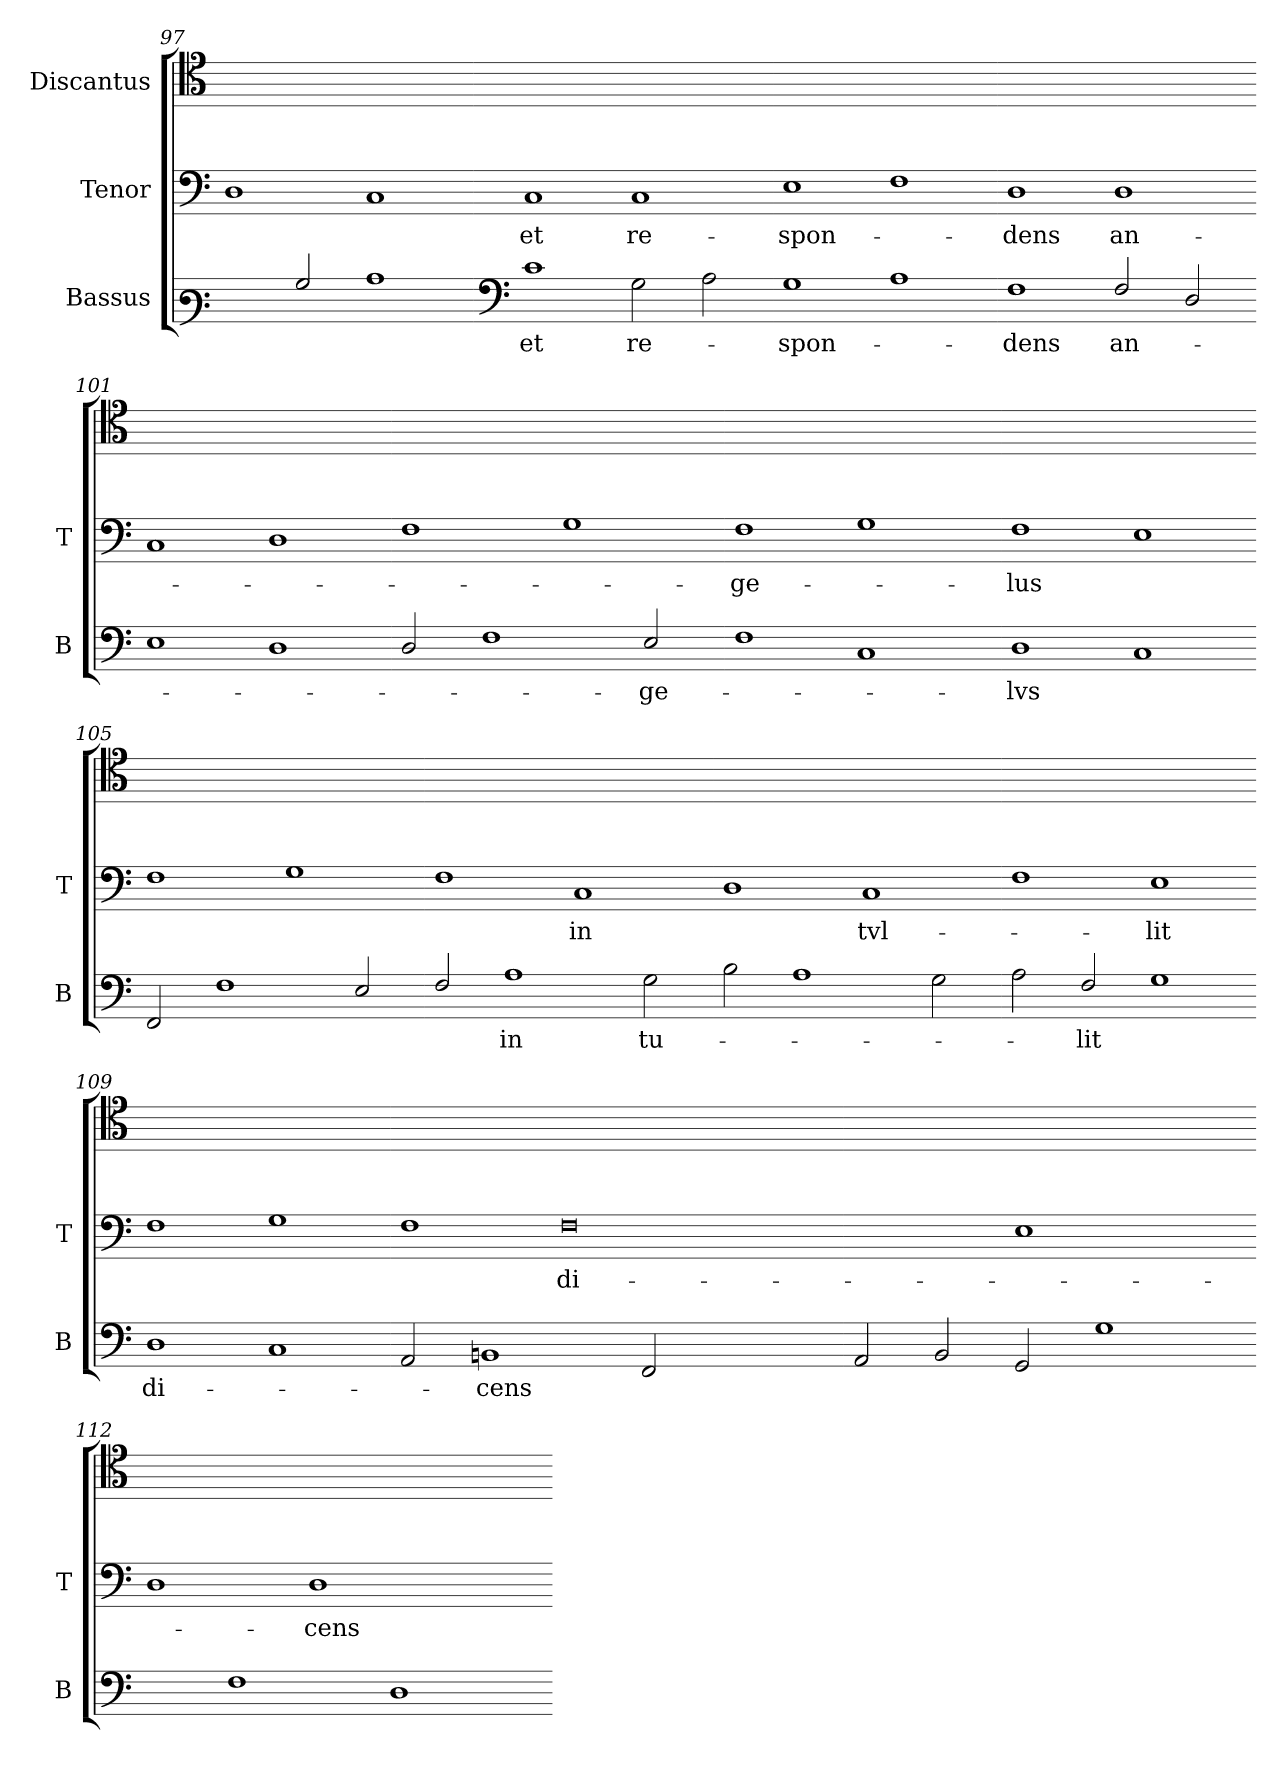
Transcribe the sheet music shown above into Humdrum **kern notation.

**kern	**text	**kern	**text	**kern
*part3	*part3	*part2	*part2	*part1
*staff3	*staff3	*staff2	*staff2	*staff1
*I"Bassus	*	*I"Tenor	*	*I"Discantus
*I'B	*	*I'T	*	*
*clefF3	*	*clefF4	*	*clefC4
*k[]	*	*k[]	*	*k[]
*C:	*	*C:	*	*C:
=97	=97	=97	=97	=97
2ryy	.	1D	.	0ryy
2B/	.	.	.	.
1c	.	1C	.	.
=98-	=98-	=98-	=98-	=98-
*clefF4	*	*	*	*
1c	et	1C	et	0ryy
2G\	re-	1C	re-	.
2A\	.	.	.	.
=99-	=99-	=99-	=99-	=99-
1G	-spon-	1E	-spon-	0ryy
1A	.	1F	.	.
=100-	=100-	=100-	=100-	=100-
1F	-dens	1D	-dens	0ryy
2F/	an-	1D	an-	.
2D/	.	.	.	.
=101-	=101-	=101-	=101-	=101-
1E	.	1C	.	0ryy
1D	.	1D	.	.
=102-	=102-	=102-	=102-	=102-
2D/	.	1F	.	0ryy
1F	.	.	.	.
.	.	1G	.	.
2E/	-ge-	.	.	.
=103-	=103-	=103-	=103-	=103-
1F	.	1F	-ge-	0ryy
1C	.	1G	.	.
=104-	=104-	=104-	=104-	=104-
1D	-lvs	1F	-lus	0ryy
1C	.	1E	.	.
=105-	=105-	=105-	=105-	=105-
2FF/	.	1F	.	0ryy
1F	.	.	.	.
.	.	1G	.	.
2E/	.	.	.	.
=106-	=106-	=106-	=106-	=106-
2F/	.	1F	.	0ryy
1A	in	.	.	.
.	.	1C	in	.
2G\	tu-	.	.	.
=107-	=107-	=107-	=107-	=107-
2B\	.	1D	.	0ryy
1A	.	.	.	.
.	.	1C	tvl-	.
2G\	.	.	.	.
=108-	=108-	=108-	=108-	=108-
2A\	.	1F	.	0ryy
2F/	-lit	.	.	.
1G	.	1E	-lit	.
=109-	=109-	=109-	=109-	=109-
1D	di-	1F	.	0ryy
1C	.	1G	.	.
=110-	=110-	=110-	=110-	=110-
2AA/	.	1F	.	0ryy
1BBn	-cens	.	.	.
.	.	0F	di-	.
2FF/	.	.	.	.
1ryy	.	.	.	1ryy
=111-	=111-	=111-	=111-	=111-
2AA/	.	1ryy	.	0ryy
2BB/	.	.	.	.
2GG/	.	1E	.	.
1G\	.	.	.	.
.	.	2ryy	.	2ryy
=112-	=112-	=112-	=112-	=112-
2ryy	.	1D	.	0ryy
1F	.	.	.	.
.	.	1D	-cens	.
1D\	.	.	.	.
.	.	2ryy	.	2ryy
=-	=-	=-	=-	=-
*-	*-	*-	*-	*-
